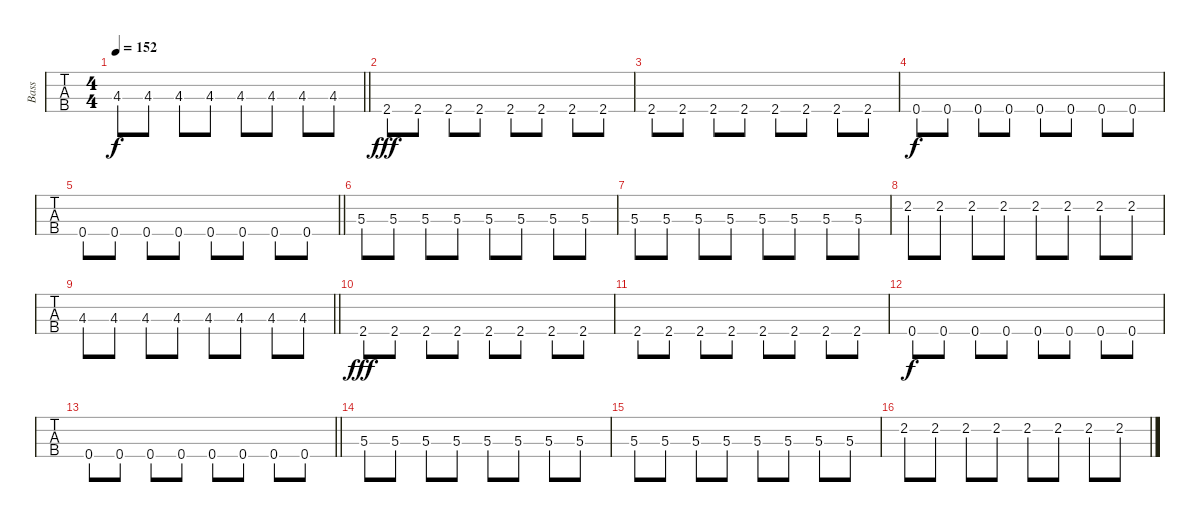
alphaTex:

\track ("Bass" "Bass") {instrument electricbasspick}
\staff {tabs}
\tuning (G2 D2 A1 E1) {hide}
\ts (4 4)
\tempo 152
\clef f4
\barLineRight lightlight
\ks c
4.3.8{dy f} 4.3.8 4.3.8 4.3.8 4.3.8 4.3.8 4.3.8 4.3.8 |
2.4.8{dy fff} 2.4.8 2.4.8 2.4.8 2.4.8 2.4.8 2.4.8 2.4.8 |
2.4.8 2.4.8 2.4.8 2.4.8 2.4.8 2.4.8 2.4.8 2.4.8 |
0.4.8{dy f} 0.4.8 0.4.8 0.4.8 0.4.8 0.4.8 0.4.8 0.4.8 |
\barLineRight lightlight
0.4.8 0.4.8 0.4.8 0.4.8 0.4.8 0.4.8 0.4.8 0.4.8 |
5.3.8 5.3.8 5.3.8 5.3.8 5.3.8 5.3.8 5.3.8 5.3.8 |
5.3.8 5.3.8 5.3.8 5.3.8 5.3.8 5.3.8 5.3.8 5.3.8 |
2.2.8 2.2.8 2.2.8 2.2.8 2.2.8 2.2.8 2.2.8 2.2.8 |
\barLineRight lightlight
4.3.8 4.3.8 4.3.8 4.3.8 4.3.8 4.3.8 4.3.8 4.3.8 |
2.4.8{dy fff} 2.4.8 2.4.8 2.4.8 2.4.8 2.4.8 2.4.8 2.4.8 |
2.4.8 2.4.8 2.4.8 2.4.8 2.4.8 2.4.8 2.4.8 2.4.8 |
0.4.8{dy f} 0.4.8 0.4.8 0.4.8 0.4.8 0.4.8 0.4.8 0.4.8 |
\barLineRight lightlight
0.4.8 0.4.8 0.4.8 0.4.8 0.4.8 0.4.8 0.4.8 0.4.8 |
5.3.8 5.3.8 5.3.8 5.3.8 5.3.8 5.3.8 5.3.8 5.3.8 |
5.3.8 5.3.8 5.3.8 5.3.8 5.3.8 5.3.8 5.3.8 5.3.8 |
2.2.8 2.2.8 2.2.8 2.2.8 2.2.8 2.2.8 2.2.8 2.2.8
